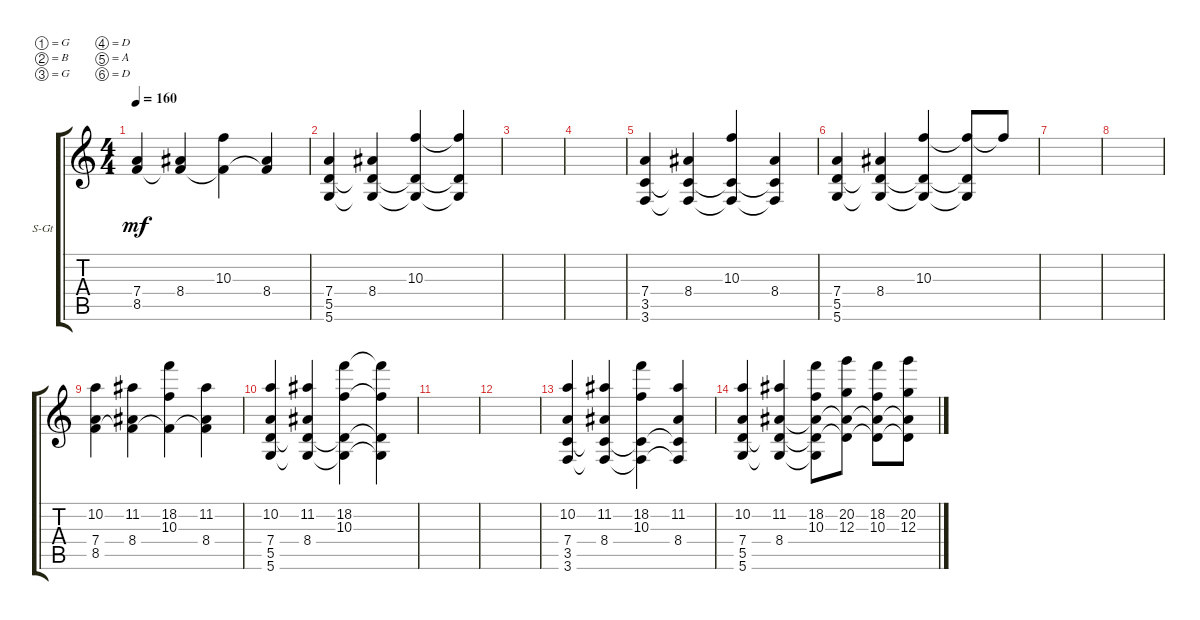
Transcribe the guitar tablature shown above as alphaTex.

\defaultSystemsLayout 4
\bracketExtendMode groupsimilarinstruments
\firstSystemTrackNameOrientation horizontal
\otherSystemsTrackNameOrientation horizontal
\track ("Steel Guitar" "S-Gt") {solo instrument viola}
\staff {score tabs}
\tuning (G4 B3 G3 D3 A2 D2)
\displaytranspose 12
\ts (4 4)
\tempo 160
\clef g2
\ks c
(8.5 7.4).4{dy mf instrument viola} (8.4 8.5{t}).4 (10.3 8.5{t}).4 (8.4 8.5{t}).4 |
(5.5 5.6 7.4).4 (8.4 5.6{t} 5.5{t}).4 (10.3 5.6{t} 5.5{t}).4 (10.3{t} 5.6{t} 5.5{t}).4 |
|
|
(3.5 7.4 3.6).4 (8.4 3.5{t} 3.6{t}).4 (10.3 3.5{t} 3.6{t}).4 (8.4 3.5{t} 3.6{t}).4 |
(5.5 5.6 7.4).4 (8.4 5.5{t} 5.6{t}).4 (10.3 5.5{t} 5.6{t}).4 (10.3{t} 5.5{t} 5.6{t}).8 10.3{t}.8 |
|
|
(8.5 7.4 10.2).4 (8.4 8.5{t} 11.2).4 (10.3 8.5{t} 18.2).4 (8.4 8.5{t} 11.2).4 |
(5.5 5.6 7.4 10.2).4 (8.4 5.6{t} 5.5{t} 11.2).4 (10.3 5.6{t} 5.5{t} 18.2).4 (10.3{t} 5.6{t} 5.5{t} 18.2{t}).4 |
|
|
(3.5 7.4 10.2 3.6).4 (8.4 3.5{t} 11.2 3.6{t}).4 (10.3 3.5{t} 18.2 3.6{t}).4 (8.4 3.5{t} 11.2 3.6{t}).4 |
(5.5 5.6 7.4 10.2).4 (8.4 5.5{t} 5.6{t} 11.2).4 (10.3 5.5{t} 5.6{t} 8.4{t} 18.2).8 (12.3 8.4{t} 5.5{t} 20.2).8 (10.3 8.4{t} 5.5{t} 18.2).8 (12.3 8.4{t} 5.5{t} 20.2).8
